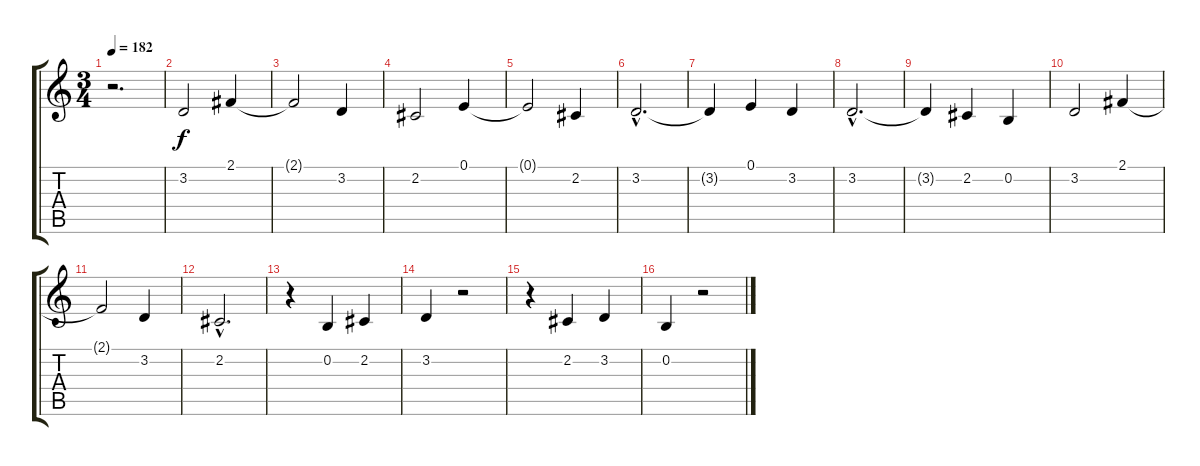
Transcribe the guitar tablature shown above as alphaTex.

\track "" {instrument fx4atmosphere}
\staff {score tabs}
\tuning (E4 B3 G3 D3 A2 E2) {hide}
\ts (3 4)
\tempo 182
\clef g2
\ks c
r.2{d dy f} |
3.2.2 2.1.4 |
2.1{t}.2 3.2.4 |
2.2.2 0.1.4 |
0.1{t}.2 2.2.4 |
3.2{hac}.2{d} |
3.2{t}.4 0.1.4 3.2.4 |
3.2{hac}.2{d} |
3.2{t}.4 2.2.4 0.2.4 |
3.2.2 2.1.4 |
2.1{t}.2 3.2.4 |
2.2{hac}.2{d} |
r.4 0.2.4 2.2.4 |
3.2.4 r.2 |
r.4 2.2.4 3.2.4 |
0.2.4 r.2
